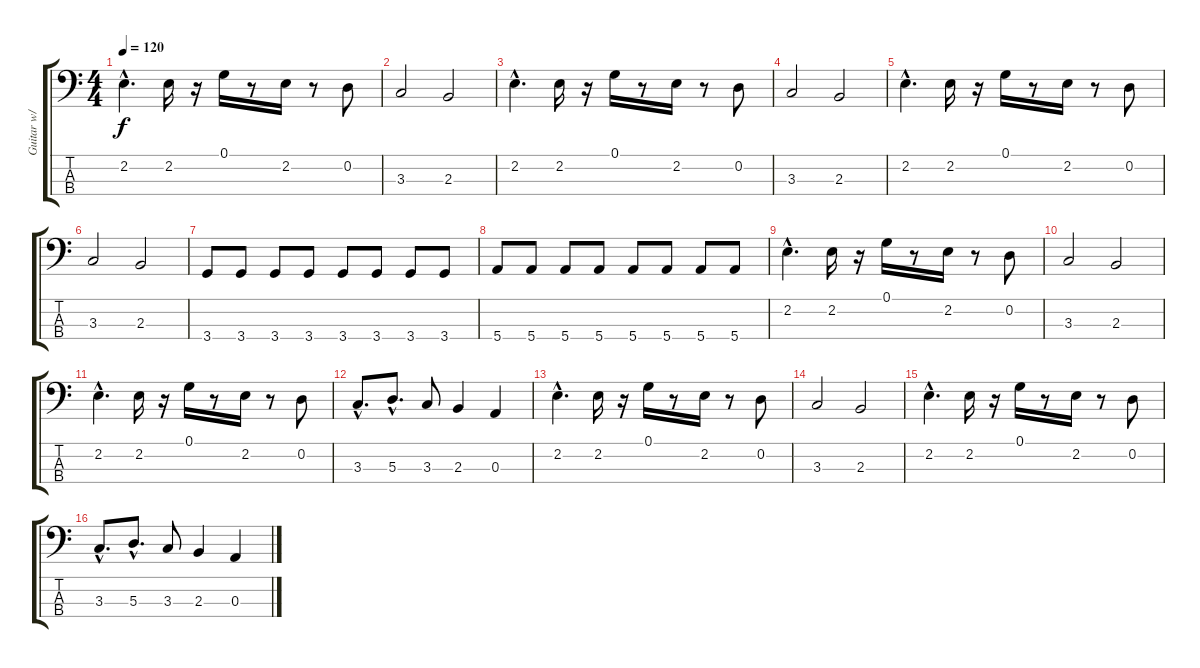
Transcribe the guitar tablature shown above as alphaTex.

\track ("Guitar w/ Octave Bass" "Guitar w/ ") {instrument electricguitarmuted}
\staff {score tabs}
\tuning (G2 D2 A1 E1) {hide}
\ts (4 4)
\tempo 120
\clef f4
\ks c
2.2{hac}.4{d dy f} 2.2.16 r.16 0.1.16 r.8 2.2.16 r.8 0.2.8 |
3.3.2 2.3.2 |
2.2{hac}.4{d} 2.2.16 r.16 0.1.16 r.8 2.2.16 r.8 0.2.8 |
3.3.2 2.3.2 |
2.2{hac}.4{d} 2.2.16 r.16 0.1.16 r.8 2.2.16 r.8 0.2.8 |
3.3.2 2.3.2 |
3.4.8{instrument electricbassfinger} 3.4.8 3.4.8 3.4.8 3.4.8 3.4.8 3.4.8 3.4.8 |
5.4.8 5.4.8 5.4.8 5.4.8 5.4.8 5.4.8 5.4.8 5.4.8 |
2.2{hac}.4{d} 2.2.16 r.16 0.1.16 r.8 2.2.16 r.8 0.2.8 |
3.3.2 2.3.2 |
2.2{hac}.4{d} 2.2.16 r.16 0.1.16 r.8 2.2.16 r.8 0.2.8 |
3.3{hac}.8{d} 5.3{hac}.8{d} 3.3.8 2.3.4 0.3.4 |
2.2{hac}.4{d} 2.2.16 r.16 0.1.16 r.8 2.2.16 r.8 0.2.8 |
3.3.2 2.3.2 |
2.2{hac}.4{d} 2.2.16 r.16 0.1.16 r.8 2.2.16 r.8 0.2.8 |
3.3{hac}.8{d} 5.3{hac}.8{d} 3.3.8 2.3.4 0.3.4
